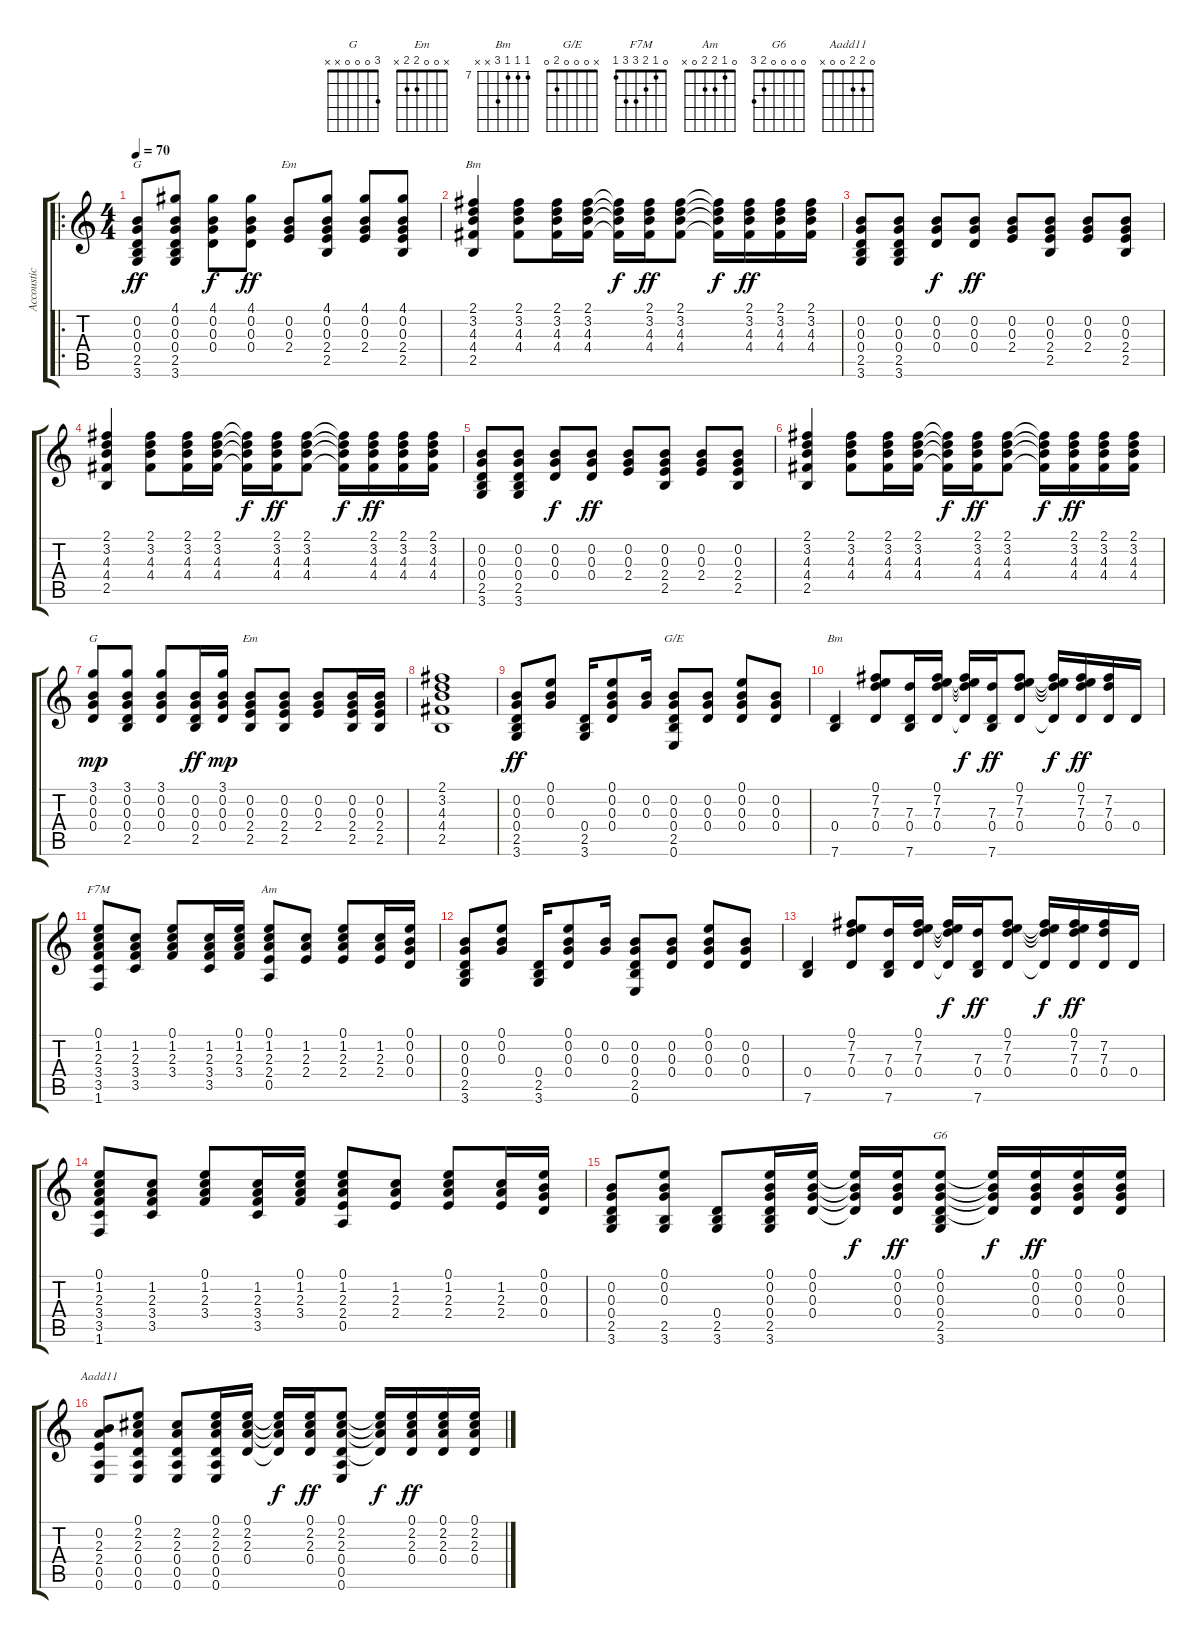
\track ("Accoustic 2" "Accoustic ") {instrument acousticguitarnylon}
\staff {score tabs}
\tuning (E4 B3 G3 D3 A2 E2) {hide}
\chord ("G" x 0 0 0 2 3)
\chord ("Em" 0 0 0 2 2 0)
\chord ("Bm" 2 3 4 4 2 x)
\chord ("G" 3 0 0 0 x x)
\chord ("Em" x 0 0 2 2 x)
\chord ("G/E" x 0 0 0 2 0)
\chord ("Bm" 7 7 7 9 x x) {firstfret 7}
\chord ("F7M" 0 1 2 3 3 1)
\chord ("Am" 0 1 2 2 0 x)
\chord ("G6" 0 0 0 0 2 3)
\chord ("Aadd11" 0 2 2 0 0 x)
\ro
\ts (4 4)
\tempo 70
\clef g2
\ks c
(0.2 0.3 0.4 2.5 3.6).8{ch "G" dy ff} (4.1 0.2 0.3 0.4 2.5 3.6).8 (4.1 0.2 0.3 0.4).8{dy f} (4.1 0.2 0.3 0.4).8{dy ff} (0.2 0.3 2.4).8{ch "Em"} (4.1 0.2 0.3 2.4 2.5).8 (4.1 0.2 0.3 2.4).8 (4.1 0.2 0.3 2.4 2.5).8 |
(2.1 3.2 4.3 4.4 2.5).4{ch "Bm"} (2.1 3.2 4.3 4.4).8 (2.1 3.2 4.3 4.4).16 (2.1 3.2 4.3 4.4).16 (2.1{t} 3.2{t} 4.3{t} 4.4{t}).16{dy f} (2.1 3.2 4.3 4.4).16{dy ff} (2.1 3.2 4.3 4.4).8 (2.1{t} 3.2{t} 4.3{t} 4.4{t}).16{dy f} (2.1 3.2 4.3 4.4).16{dy ff} (2.1 3.2 4.3 4.4).16 (2.1 3.2 4.3 4.4).16 |
(0.2 0.3 0.4 2.5 3.6).8 (0.2 0.3 0.4 2.5 3.6).8 (0.2 0.3 0.4).8{dy f} (0.2 0.3 0.4).8{dy ff} (0.2 0.3 2.4).8 (0.2 0.3 2.4 2.5).8 (0.2 0.3 2.4).8 (0.2 0.3 2.4 2.5).8 |
(2.1 3.2 4.3 4.4 2.5).4 (2.1 3.2 4.3 4.4).8 (2.1 3.2 4.3 4.4).16 (2.1 3.2 4.3 4.4).16 (2.1{t} 3.2{t} 4.3{t} 4.4{t}).16{dy f} (2.1 3.2 4.3 4.4).16{dy ff} (2.1 3.2 4.3 4.4).8 (2.1{t} 3.2{t} 4.3{t} 4.4{t}).16{dy f} (2.1 3.2 4.3 4.4).16{dy ff} (2.1 3.2 4.3 4.4).16 (2.1 3.2 4.3 4.4).16 |
(0.2 0.3 0.4 2.5 3.6).8 (0.2 0.3 0.4 2.5 3.6).8 (0.2 0.3 0.4).8{dy f} (0.2 0.3 0.4).8{dy ff} (0.2 0.3 2.4).8 (0.2 0.3 2.4 2.5).8 (0.2 0.3 2.4).8 (0.2 0.3 2.4 2.5).8 |
(2.1 3.2 4.3 4.4 2.5).4 (2.1 3.2 4.3 4.4).8 (2.1 3.2 4.3 4.4).16 (2.1 3.2 4.3 4.4).16 (2.1{t} 3.2{t} 4.3{t} 4.4{t}).16{dy f} (2.1 3.2 4.3 4.4).16{dy ff} (2.1 3.2 4.3 4.4).8 (2.1{t} 3.2{t} 4.3{t} 4.4{t}).16{dy f} (2.1 3.2 4.3 4.4).16{dy ff} (2.1 3.2 4.3 4.4).16 (2.1 3.2 4.3 4.4).16 |
(3.1 0.2 0.3 0.4).8{ch "G" dy mp} (3.1 0.2 0.3 0.4 2.5).8 (3.1 0.2 0.3 0.4).8 (0.2 0.3 0.4 2.5).16{dy ff} (3.1 0.2 0.3 0.4).16{dy mp} (0.2 0.3 2.4 2.5).8{ch "Em"} (0.2 0.3 2.4 2.5).8 (0.2 0.3 2.4).8 (0.2 0.3 2.4 2.5).16 (0.2 0.3 2.4 2.5).16 |
(2.1 3.2 4.3 4.4 2.5).1 |
(0.2 0.3 0.4 2.5 3.6).8{dy ff} (0.1 0.2 0.3).8 (0.4 2.5 3.6).16 (0.1 0.2 0.3 0.4).8 (0.2 0.3).16 (0.2 0.3 0.4 2.5 0.6).8{ch "G/E"} (0.2 0.3 0.4).8 (0.1 0.2 0.3 0.4).8 (0.2 0.3 0.4).8 |
(0.4 7.6).4{ch "Bm"} (0.1 7.2 7.3 0.4).8 (7.3 0.4 7.6).16 (0.1 7.2 7.3 0.4).16 (0.1{t} 7.2{t} 7.3{t} 0.4{t}).16{dy f} (7.3 0.4 7.6).16{dy ff} (0.1 7.2 7.3 0.4).8 (0.1{t} 7.2{t} 7.3{t} 0.4{t}).16{dy f} (0.1 7.2 7.3 0.4).16{dy ff} (7.2 7.3 0.4).16 0.4.16 |
(0.1 1.2 2.3 3.4 3.5 1.6).8{ch "F7M"} (1.2 2.3 3.4 3.5).8 (0.1 1.2 2.3 3.4).8 (1.2 2.3 3.4 3.5).16 (0.1 1.2 2.3 3.4).16 (0.1 1.2 2.3 2.4 0.5).8{ch "Am"} (1.2 2.3 2.4).8 (0.1 1.2 2.3 2.4).8 (1.2 2.3 2.4).16 (0.1 0.2 0.3 0.4).16 |
(0.2 0.3 0.4 2.5 3.6).8 (0.1 0.2 0.3).8 (0.4 2.5 3.6).16 (0.1 0.2 0.3 0.4).8 (0.2 0.3).16 (0.2 0.3 0.4 2.5 0.6).8 (0.2 0.3 0.4).8 (0.1 0.2 0.3 0.4).8 (0.2 0.3 0.4).8 |
(0.4 7.6).4 (0.1 7.2 7.3 0.4).8 (7.3 0.4 7.6).16 (0.1 7.2 7.3 0.4).16 (0.1{t} 7.2{t} 7.3{t} 0.4{t}).16{dy f} (7.3 0.4 7.6).16{dy ff} (0.1 7.2 7.3 0.4).8 (0.1{t} 7.2{t} 7.3{t} 0.4{t}).16{dy f} (0.1 7.2 7.3 0.4).16{dy ff} (7.2 7.3 0.4).16 0.4.16 |
(0.1 1.2 2.3 3.4 3.5 1.6).8 (1.2 2.3 3.4 3.5).8 (0.1 1.2 2.3 3.4).8 (1.2 2.3 3.4 3.5).16 (0.1 1.2 2.3 3.4).16 (0.1 1.2 2.3 2.4 0.5).8 (1.2 2.3 2.4).8 (0.1 1.2 2.3 2.4).8 (1.2 2.3 2.4).16 (0.1 0.2 0.3 0.4).16 |
(0.2 0.3 0.4 2.5 3.6).8 (0.1 0.2 0.3 2.5 3.6).8 (0.4 2.5 3.6).8 (0.1 0.2 0.3 0.4 2.5 3.6).16 (0.1 0.2 0.3 0.4).16 (0.1{t} 0.2{t} 0.3{t} 0.4{t}).16{dy f} (0.1 0.2 0.3 0.4).16{dy ff} (0.1 0.2 0.3 0.4 2.5 3.6).8{ch "G6"} (0.1{t} 0.2{t} 0.3{t} 0.4{t}).16{dy f} (0.1 0.2 0.3 0.4).16{dy ff} (0.1 0.2 0.3 0.4).16 (0.1 0.2 0.3 0.4).16 |
(0.2 2.3 2.4 0.5 0.6).8{ch "Aadd11"} (0.1 2.2 2.3 0.4 0.5 0.6).8 (2.2 2.3 0.4 0.5 0.6).8 (0.1 2.2 2.3 0.4 0.5 0.6).16 (0.1 2.2 2.3 0.4).16 (0.1{t} 2.2{t} 2.3{t} 0.4{t}).16{dy f} (0.1 2.2 2.3 0.4).16{dy ff} (0.1 2.2 2.3 0.4 0.5 0.6).8 (0.1{t} 2.2{t} 2.3{t} 0.4{t}).16{dy f} (0.1 2.2 2.3 0.4).16{dy ff} (0.1 2.2 2.3 0.4).16 (0.1 2.2 2.3 0.4).16
